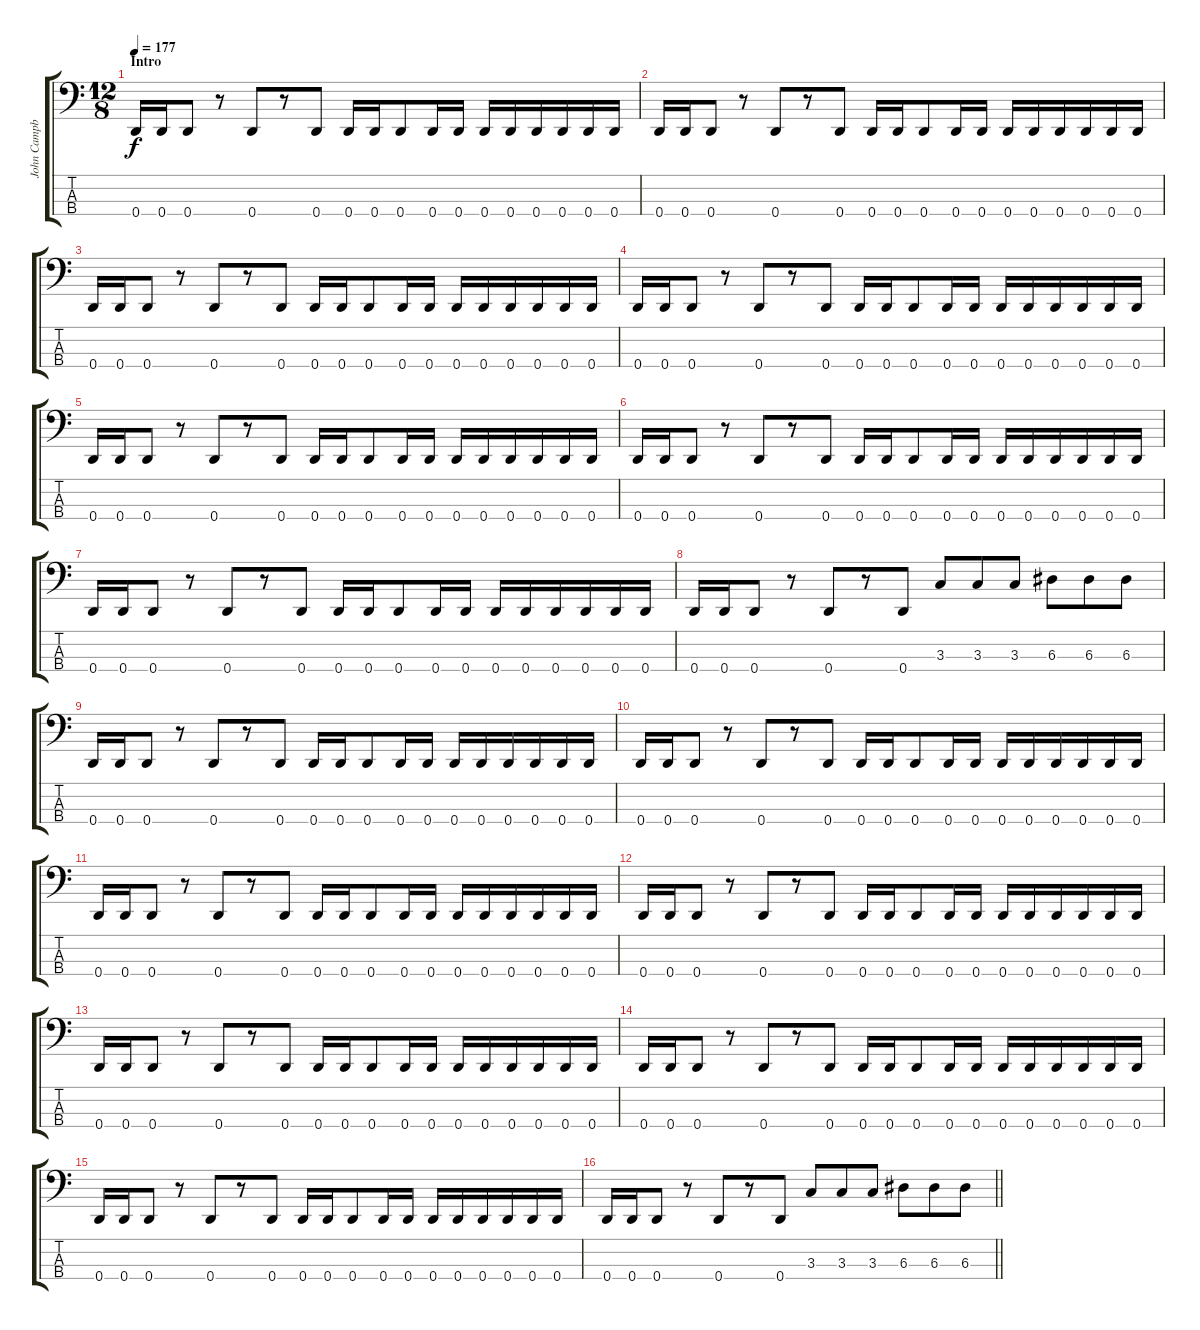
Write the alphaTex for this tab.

\track ("John Campbell" "John Campb") {instrument electricbasspick}
\staff {score tabs}
\tuning (G2 D2 A1 D1) {hide}
\ts (12 8)
\section ("" "Intro")
\tempo 177
\clef f4
\ks c
0.4.16{dy f instrument electricbasspick} 0.4.16 0.4.8 r.8 0.4.8 r.8 0.4.8 0.4.16 0.4.16 0.4.8 0.4.16 0.4.16 0.4.16 0.4.16 0.4.16 0.4.16 0.4.16 0.4.16 |
0.4.16 0.4.16 0.4.8 r.8 0.4.8 r.8 0.4.8 0.4.16 0.4.16 0.4.8 0.4.16 0.4.16 0.4.16 0.4.16 0.4.16 0.4.16 0.4.16 0.4.16 |
0.4.16 0.4.16 0.4.8 r.8 0.4.8 r.8 0.4.8 0.4.16 0.4.16 0.4.8 0.4.16 0.4.16 0.4.16 0.4.16 0.4.16 0.4.16 0.4.16 0.4.16 |
0.4.16 0.4.16 0.4.8 r.8 0.4.8 r.8 0.4.8 0.4.16 0.4.16 0.4.8 0.4.16 0.4.16 0.4.16 0.4.16 0.4.16 0.4.16 0.4.16 0.4.16 |
0.4.16 0.4.16 0.4.8 r.8 0.4.8 r.8 0.4.8 0.4.16 0.4.16 0.4.8 0.4.16 0.4.16 0.4.16 0.4.16 0.4.16 0.4.16 0.4.16 0.4.16 |
0.4.16 0.4.16 0.4.8 r.8 0.4.8 r.8 0.4.8 0.4.16 0.4.16 0.4.8 0.4.16 0.4.16 0.4.16 0.4.16 0.4.16 0.4.16 0.4.16 0.4.16 |
0.4.16 0.4.16 0.4.8 r.8 0.4.8 r.8 0.4.8 0.4.16 0.4.16 0.4.8 0.4.16 0.4.16 0.4.16 0.4.16 0.4.16 0.4.16 0.4.16 0.4.16 |
0.4.16 0.4.16 0.4.8 r.8 0.4.8 r.8 0.4.8 3.3.8 3.3.8 3.3.8 6.3.8 6.3.8 6.3.8 |
0.4.16 0.4.16 0.4.8 r.8 0.4.8 r.8 0.4.8 0.4.16 0.4.16 0.4.8 0.4.16 0.4.16 0.4.16 0.4.16 0.4.16 0.4.16 0.4.16 0.4.16 |
0.4.16 0.4.16 0.4.8 r.8 0.4.8 r.8 0.4.8 0.4.16 0.4.16 0.4.8 0.4.16 0.4.16 0.4.16 0.4.16 0.4.16 0.4.16 0.4.16 0.4.16 |
0.4.16 0.4.16 0.4.8 r.8 0.4.8 r.8 0.4.8 0.4.16 0.4.16 0.4.8 0.4.16 0.4.16 0.4.16 0.4.16 0.4.16 0.4.16 0.4.16 0.4.16 |
0.4.16 0.4.16 0.4.8 r.8 0.4.8 r.8 0.4.8 0.4.16 0.4.16 0.4.8 0.4.16 0.4.16 0.4.16 0.4.16 0.4.16 0.4.16 0.4.16 0.4.16 |
0.4.16 0.4.16 0.4.8 r.8 0.4.8 r.8 0.4.8 0.4.16 0.4.16 0.4.8 0.4.16 0.4.16 0.4.16 0.4.16 0.4.16 0.4.16 0.4.16 0.4.16 |
0.4.16 0.4.16 0.4.8 r.8 0.4.8 r.8 0.4.8 0.4.16 0.4.16 0.4.8 0.4.16 0.4.16 0.4.16 0.4.16 0.4.16 0.4.16 0.4.16 0.4.16 |
0.4.16 0.4.16 0.4.8 r.8 0.4.8 r.8 0.4.8 0.4.16 0.4.16 0.4.8 0.4.16 0.4.16 0.4.16 0.4.16 0.4.16 0.4.16 0.4.16 0.4.16 |
\barLineRight lightlight
0.4.16 0.4.16 0.4.8 r.8 0.4.8 r.8 0.4.8 3.3.8 3.3.8 3.3.8 6.3.8 6.3.8 6.3.8
